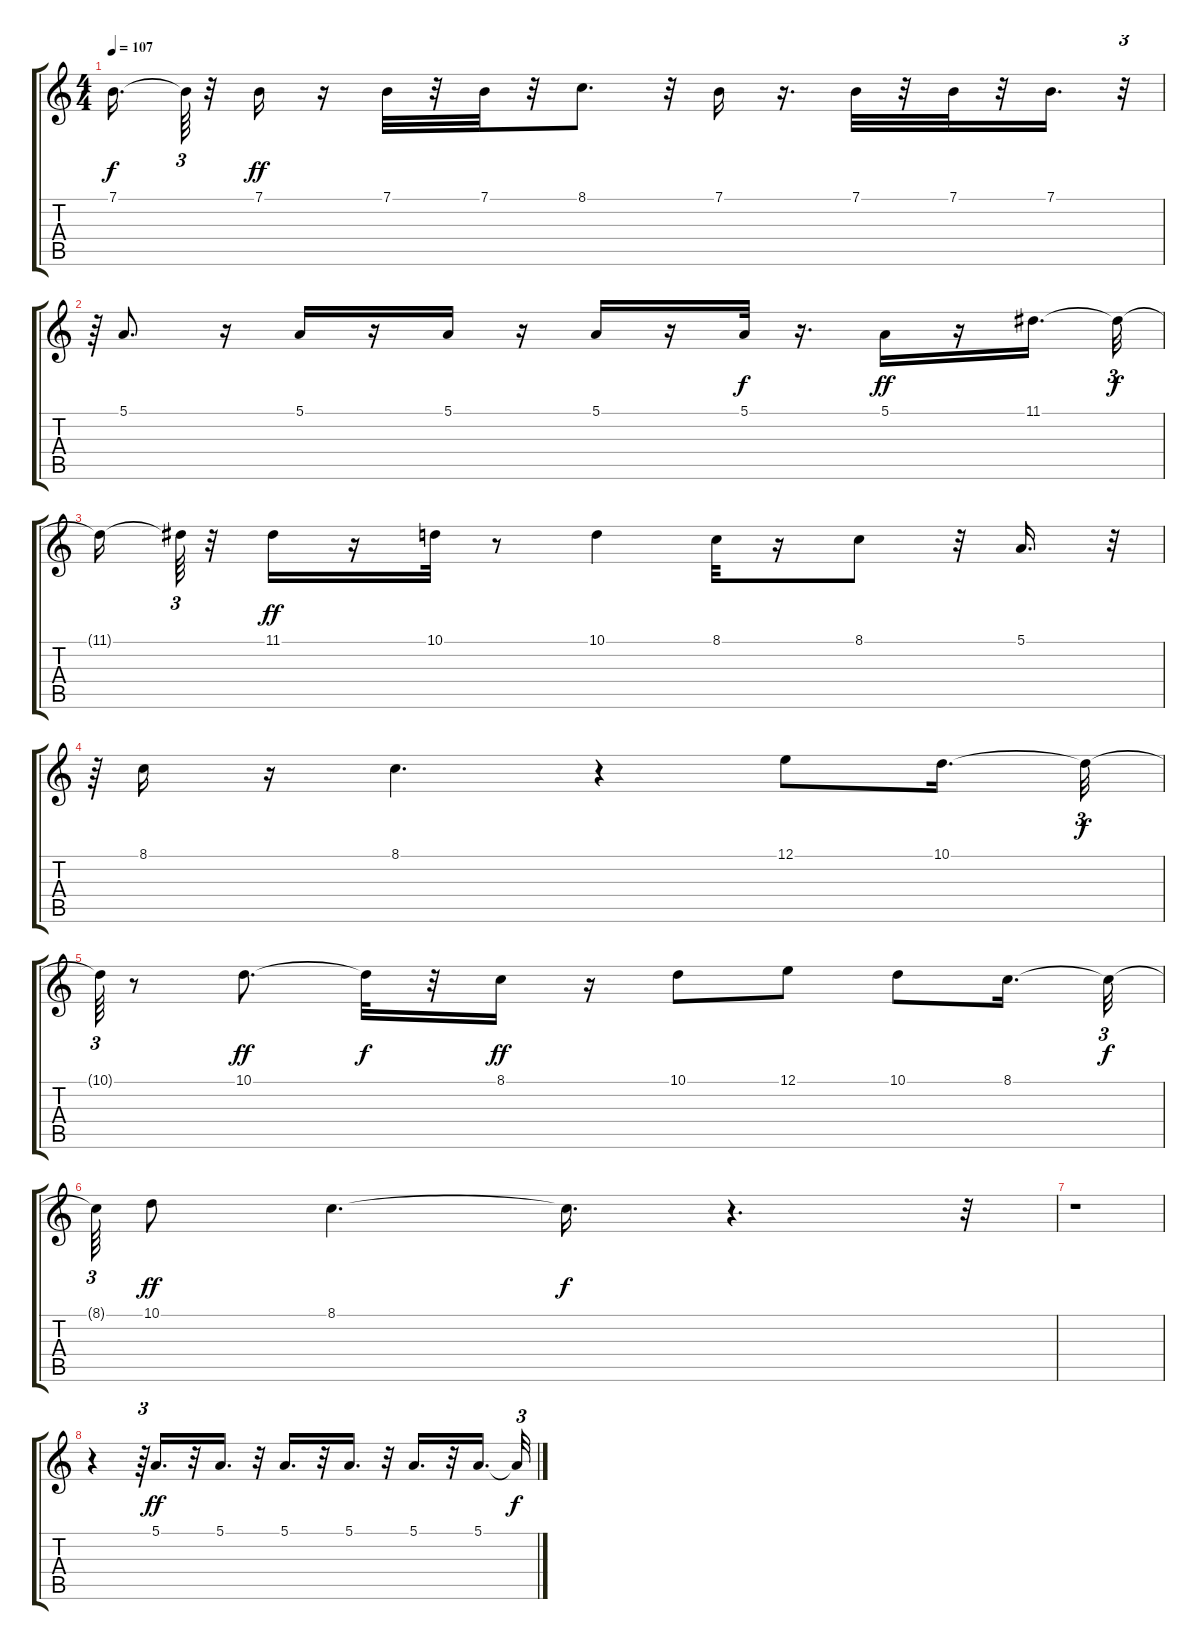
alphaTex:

\track "" {instrument lead6voice}
\staff {score tabs}
\tuning (E4 B3 G3 D3 A2 E2) {hide}
\ts (4 4)
\tempo 107
\clef g2
\ks c
7.1{t}.16{d dy f} 7.1{t}.64{tu (3 2)} r.32 7.1.16{dy ff} r.16 7.1.32 r.32 7.1.32 r.32 8.1.8{d} r.32 7.1.16 r.16{d} 7.1.32 r.32 7.1.32 r.32 7.1.16{d} r.32{tu (3 2)} |
r.64{tu (3 2)} 5.1.8{d} r.16 5.1.16 r.16 5.1.16 r.16 5.1.16 r.16 5.1.32{dy f} r.16{d} 5.1.16{dy ff} r.16 11.1.16{d} 11.1{t}.32{tu (3 2) dy f} |
11.1{t}.16 11.1{t}.64{tu (3 2)} r.32 11.1.16{dy ff} r.16 10.1.32 r.8 10.1.4 8.1.32 r.16 8.1.8 r.32 5.1.16{d} r.32{tu (3 2)} |
r.64{tu (3 2)} 8.1.16 r.16 8.1.4{d} r.4 12.1.8 10.1.16{d} 10.1{t}.32{tu (3 2) dy f} |
10.1{t}.64{tu (3 2)} r.8 10.1.8{d dy ff} 10.1{t}.32{dy f} r.32 8.1.16{dy ff} r.16 10.1.8 12.1.8 10.1.8 8.1.16{d} 8.1{t}.32{tu (3 2) dy f} |
8.1{t}.64{tu (3 2)} 10.1.8{dy ff} 8.1.4{d} 8.1{t}.16{d dy f} r.4{d} r.32{tu (3 2)} |
r.1 |
r.4 r.64{tu (3 2)} 5.1.16{d dy ff} r.32 5.1.16{d} r.32 5.1.16{d} r.32 5.1.16{d} r.32 5.1.16{d} r.32 5.1.16{d} 5.1{t}.32{tu (3 2) dy f}
